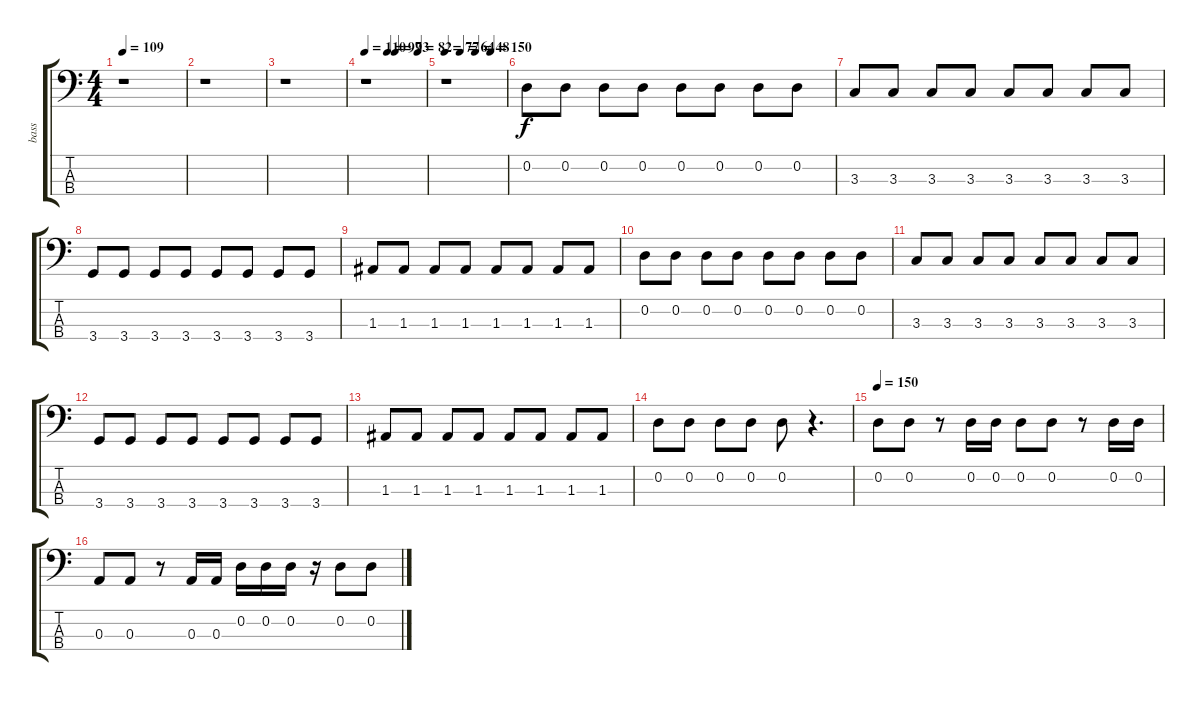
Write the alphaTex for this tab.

\track ("bass" "bass") {instrument electricbassfinger}
\staff {score tabs}
\tuning (G2 D2 A1 E1) {hide}
\ts (4 4)
\tempo 109
\clef f4
\ks c
r.1{dy f instrument electricbassfinger} |
r.1 |
r.1 |
\tempo 110
\tempo (97 0.375)
\tempo (93 0.5)
\tempo (82 0.875)
r.1 |
\tempo 77
\tempo (64 0.25)
\tempo (48 0.5)
\tempo (150 0.75)
r.1 |
0.2.8 0.2.8 0.2.8 0.2.8 0.2.8 0.2.8 0.2.8 0.2.8 |
3.3.8 3.3.8 3.3.8 3.3.8 3.3.8 3.3.8 3.3.8 3.3.8 |
3.4.8 3.4.8 3.4.8 3.4.8 3.4.8 3.4.8 3.4.8 3.4.8 |
1.3.8 1.3.8 1.3.8 1.3.8 1.3.8 1.3.8 1.3.8 1.3.8 |
0.2.8 0.2.8 0.2.8 0.2.8 0.2.8 0.2.8 0.2.8 0.2.8 |
3.3.8 3.3.8 3.3.8 3.3.8 3.3.8 3.3.8 3.3.8 3.3.8 |
3.4.8 3.4.8 3.4.8 3.4.8 3.4.8 3.4.8 3.4.8 3.4.8 |
1.3.8 1.3.8 1.3.8 1.3.8 1.3.8 1.3.8 1.3.8 1.3.8 |
0.2.8 0.2.8 0.2.8 0.2.8 0.2.8 r.4{d} |
\tempo 150
0.2.8 0.2.8 r.8 0.2.16 0.2.16 0.2.8 0.2.8 r.8 0.2.16 0.2.16 |
0.3.8 0.3.8 r.8 0.3.16 0.3.16 0.2.16 0.2.16 0.2.16 r.16 0.2.8 0.2.8
